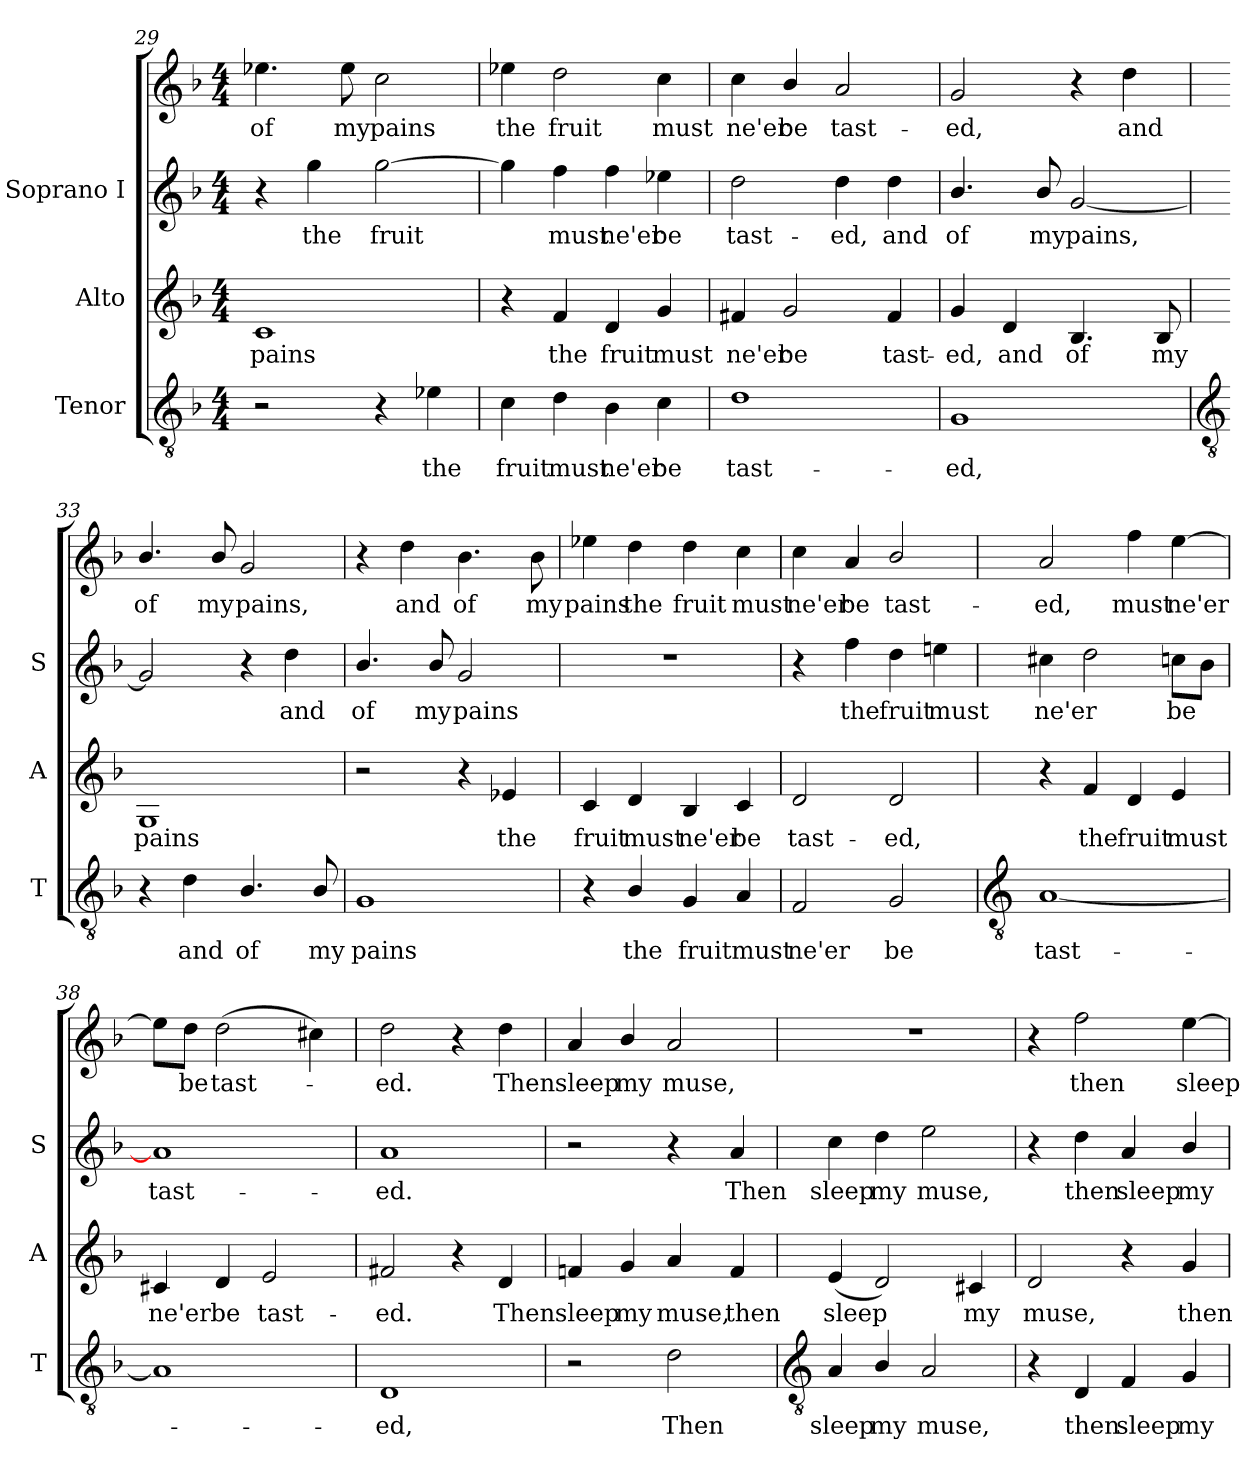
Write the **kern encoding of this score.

**kern	**text	**kern	**text	**kern	**text	**kern	**text
*part3	*part3	*part2	*part2	*part1	*part1	*part1	*part1
*staff4	*staff4	*staff3	*staff3	*staff2	*staff2	*staff1	*staff1
*I"Tenor	*	*I"Alto	*	*I"Soprano I	*	*	*
*I'T	*	*I'A	*	*I'S	*	*	*
!!LO:LB:g=z
*clefGv2	*	*clefG2	*	*clefG2	*	*clefG2	*
*k[b-]	*	*k[b-]	*	*k[b-]	*	*k[b-]	*
*F:	*	*F:	*	*F:	*	*F:	*
*M4/4	*	*M4/4	*	*M4/4	*	*M4/4	*
=29	=29	=29	=29	=29	=29	=29	=29
!	!	!	!LO:LY:b	!	!	!	!LO:LY:b
2r	.	1c	pains	4r	.	4.ee-X	of
!	!	!	!	!	!LO:LY:b	!	!
.	.	.	.	4gg	the	.	.
!	!	!	!	!	!	!	!LO:LY:b
.	.	.	.	.	.	8ee-	my
!	!	!	!	!	!LO:LY:b	!	!LO:LY:b
4r	.	.	.	[2gg	fruit	2cc	pains
!	!LO:LY:b	!	!	!	!	!	!
4e-X	the	.	.	.	.	.	.
=30	=30	=30	=30	=30	=30	=30	=30
!	!LO:LY:b	!	!	!	!	!	!LO:LY:b
4c	fruit	4r	.	4gg]	.	4ee-X	the
!	!LO:LY:b	!	!LO:LY:b	!	!LO:LY:b	!	!LO:LY:b
4d	must	4f	the	4ff	must	2dd	fruit
!	!LO:LY:b	!	!LO:LY:b	!	!LO:LY:b	!	!
4B-	ne'er	4d	fruit	4ff	ne'er	.	.
!	!LO:LY:b	!	!LO:LY:b	!	!LO:LY:b	!	!LO:LY:b
4c	be	4g	must	4ee-X	be	4cc	must
=31	=31	=31	=31	=31	=31	=31	=31
!	!LO:LY:b	!	!LO:LY:b	!	!LO:LY:b	!	!LO:LY:b
1d	tast-	4f#X	ne'er	2dd	-tast-	4cc	ne'er
!	!	!	!LO:LY:b	!	!	!	!LO:LY:b
.	.	2g	be	.	.	4b-/	be
!	!	!	!	!	!LO:LY:b	!	!LO:LY:b
.	.	.	.	4dd	-ed,	2a	tast-
!	!	!	!LO:LY:b	!	!LO:LY:b	!	!
.	.	4f#	tast-	4dd	and	.	.
=32	=32	=32	=32	=32	=32	=32	=32
!	!LO:LY:b	!	!LO:LY:b	!	!LO:LY:b	!	!LO:LY:b
1G	-ed,	4g	-ed,	4.b-/	of	2g	ed,
!	!	!	!LO:LY:b	!	!	!	!
.	.	4d	and	.	.	.	.
!	!	!	!	!	!LO:LY:b	!	!
.	.	.	.	8b-/	my	.	.
!	!	!	!LO:LY:b	!	!LO:LY:b	!	!
.	.	4.B-	of	[2g	pains,	4r	.
!	!	!	!	!	!	!	!LO:LY:b
.	.	.	.	.	.	4dd	and
!	!	!	!LO:LY:b	!	!	!	!
.	.	8B-	my	.	.	.	.
!!LO:LB:g=z
=33	=33	=33	=33	=33	=33	=33	=33
*clefGv2	*	*	*	*	*	*	*
!	!	!	!LO:LY:b	!	!	!	!LO:LY:b
4r	.	1G	pains	2g]	.	4.b-/	of
!	!LO:LY:b	!	!	!	!	!	!
4d	and	.	.	.	.	.	.
!	!	!	!	!	!	!	!LO:LY:b
.	.	.	.	.	.	8b-/	my
!	!LO:LY:b	!	!	!	!	!	!LO:LY:b
4.B-/	of	.	.	4r	.	2g	pains,
!	!	!	!	!	!LO:LY:b	!	!
.	.	.	.	4dd	and	.	.
!	!LO:LY:b	!	!	!	!	!	!
8B-/	my	.	.	.	.	.	.
=34	=34	=34	=34	=34	=34	=34	=34
!	!LO:LY:b	!	!	!	!LO:LY:b	!	!
1G	pains	2r	.	4.b-/	of	4r	.
!	!	!	!	!	!	!	!LO:LY:b
.	.	.	.	.	.	4dd	and
!	!	!	!	!	!LO:LY:b	!	!
.	.	.	.	8b-/	my	.	.
!	!	!	!	!	!LO:LY:b	!	!LO:LY:b
.	.	4r	.	2g	pains	4.b-	of
!	!	!	!LO:LY:b	!	!	!	!
.	.	4e-X	the	.	.	.	.
!	!	!	!	!	!	!	!LO:LY:b
.	.	.	.	.	.	8b-	my
=35	=35	=35	=35	=35	=35	=35	=35
!	!	!	!LO:LY:b	!	!	!	!LO:LY:b
4r	.	4c	fruit	1r	.	4ee-X	pains
!	!LO:LY:b	!	!LO:LY:b	!	!	!	!LO:LY:b
4B-/	the	4d	must	.	.	4dd	the
!	!LO:LY:b	!	!LO:LY:b	!	!	!	!LO:LY:b
4G	fruit	4B-	ne'er	.	.	4dd	fruit
!	!LO:LY:b	!	!LO:LY:b	!	!	!	!LO:LY:b
4A	must	4c	be	.	.	4cc	must
=36	=36	=36	=36	=36	=36	=36	=36
!	!LO:LY:b	!	!LO:LY:b	!	!	!	!LO:LY:b
2F	ne'er	2d	tast-	4r	.	4cc	ne'er
!	!	!	!	!	!LO:LY:b	!	!LO:LY:b
.	.	.	.	4ff	-the	4a	be
!	!LO:LY:b	!	!LO:LY:b	!	!LO:LY:b	!	!LO:LY:b
2G	be	2d	-ed,	4dd	fruit	2b-/	tast-
!	!	!	!	!	!LO:LY:b	!	!
.	.	.	.	4een	must	.	.
!!LO:LB:g=z
=37	=37	=37	=37	=37	=37	=37	=37
*clefGv2	*	*	*	*	*	*	*
!	!LO:LY:b	!	!	!	!LO:LY:b	!	!LO:LY:b
[1A	tast-	4r	.	4cc#X	ne'er	2a	ed,
!	!	!	!LO:LY:b	!	!	!	!
.	.	4f	the	2dd	.	.	.
!	!	!	!LO:LY:b	!	!	!	!LO:LY:b
.	.	4d	fruit	.	.	4ff	must
!	!	!	!LO:LY:b	!	!LO:LY:b	!	!LO:LY:b
.	.	4e	must	8ccnL	be	[4ee	ne'er
.	.	.	.	8b-J	.	.	.
=38	=38	=38	=38	=38	=38	=38	=38
!	!	!	!LO:LY:b	!	!LO:LY:b	!	!
1A]	.	4c#X	ne'er	1a]	tast-	8ee\L]	.
!	!	!	!	!	!	!	!LO:LY:b
.	.	.	.	.	.	8dd\J	be
!	!	!	!LO:LY:b	!	!	!	!LO:LY:b
.	.	4d	be	.	.	(>2dd	tast-
!	!	!	!LO:LY:b	!	!	!	!
.	.	2e	tast-	.	.	.	.
.	.	.	.	.	.	4cc#X)	.
=39	=39	=39	=39	=39	=39	=39	=39
!	!LO:LY:b	!	!LO:LY:b	!	!LO:LY:b	!	!LO:LY:b
1D	ed,	2f#X	-ed.	1a	ed.	2dd	-ed.
.	.	4r	.	.	.	4r	.
!	!	!	!LO:LY:b	!	!	!	!LO:LY:b
.	.	4d	Then	.	.	4dd	Then
=40	=40	=40	=40	=40	=40	=40	=40
!	!	!	!LO:LY:b	!	!	!	!LO:LY:b
2r	.	4fn	sleep	2r	.	4a	sleep
!	!	!	!LO:LY:b	!	!	!	!LO:LY:b
.	.	4g	my	.	.	4b-/	my
!	!LO:LY:b	!	!LO:LY:b	!	!	!	!LO:LY:b
2d	Then	4a	muse,	4r	.	2a	muse,
!	!	!	!LO:LY:b	!	!LO:LY:b	!	!
.	.	4f	then	4a	Then	.	.
!!LO:LB:g=z
=41	=41	=41	=41	=41	=41	=41	=41
*clefGv2	*	*	*	*	*	*	*
!	!LO:LY:b	!	!LO:LY:b	!	!LO:LY:b	!	!
4A	sleep	(<4e	sleep	4cc	sleep	1r	.
!	!LO:LY:b	!	!	!	!LO:LY:b	!	!
4B-/	my	2d)	.	4dd	my	.	.
!	!LO:LY:b	!	!	!	!LO:LY:b	!	!
2A	muse,	.	.	2ee	muse,	.	.
!	!	!	!LO:LY:b	!	!	!	!
.	.	4c#X	my	.	.	.	.
=42	=42	=42	=42	=42	=42	=42	=42
!	!	!	!LO:LY:b	!	!	!	!
4r	.	2d	muse,	4r	.	4r	.
!	!LO:LY:b	!	!	!	!LO:LY:b	!	!LO:LY:b
4D	then	.	.	4dd	then	2ff	then
!	!LO:LY:b	!	!	!	!LO:LY:b	!	!
4F	sleep	4r	.	4a	sleep	.	.
!	!LO:LY:b	!	!LO:LY:b	!	!LO:LY:b	!	!LO:LY:b
4G	my	4g	then	4b-/	my	[4ee	sleep
=	=	=	=	=	=	=	=
*-	*-	*-	*-	*-	*-	*-	*-
